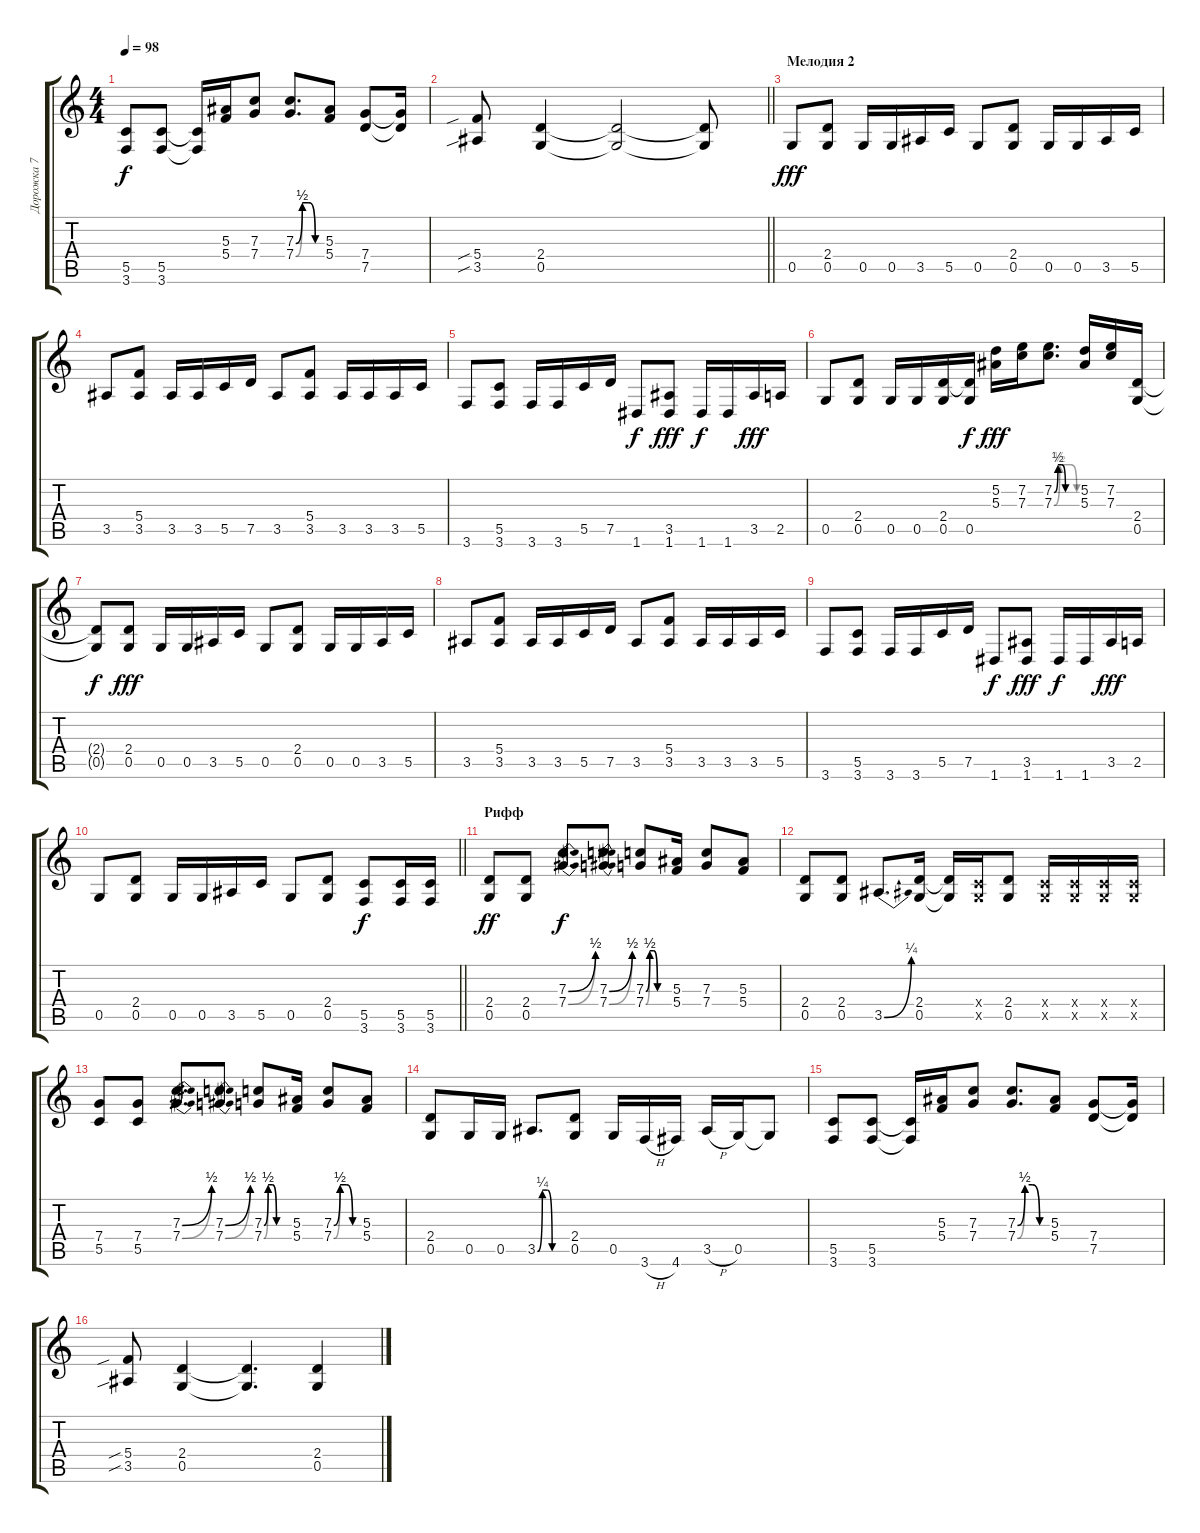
\track ("Дорожка 7" "Дорожка 7") {instrument distortionguitar}
\staff {score tabs}
\tuning (D4 A3 F3 C3 G2 D2) {hide}
\ts (4 4)
\tempo 98
\clef g2
\ks c
(5.5 3.6).8{dy f} (5.5 3.6).8 (5.5{t} 3.6{t}).16 (5.3 5.4).16 (7.3 7.4).8 (7.3{be (custom 0 0 15 2 30 2 45 0 60 0)} 7.4{be (custom 0 0 15 2 30 2 45 0 60 0)}).8{d} (5.3 5.4).8 (7.4 7.5).8 (7.4{t} 7.5{t}).16 |
\barLineRight lightlight
(5.4{sib} 3.5{sib}).8 (2.4 0.5).4 (2.4{t} 0.5{t}).2 (2.4{t} 0.5{t}).8 |
\section ("" "Мелодия 2")
0.5.8{dy fff} (2.4 0.5).8 0.5.16 0.5.16 3.5.16 5.5.16 0.5.8 (2.4 0.5).8 0.5.16 0.5.16 3.5.16 5.5.16 |
3.5.8 (5.4 3.5).8 3.5.16 3.5.16 5.5.16 7.5.16 3.5.8 (5.4 3.5).8 3.5.16 3.5.16 3.5.16 5.5.16 |
3.6.8 (5.5 3.6).8 3.6.16 3.6.16 5.5.16 7.5.16 1.6.8{dy f} (3.5 1.6).8{dy fff} 1.6.16{dy f} 1.6.16 3.5.16{dy fff} 2.5.16 |
0.5.8 (2.4 0.5).8 0.5.16 0.5.16 (2.4 0.5).16 (2.4{t} 0.5).16{dy f} (5.2 5.3).16{dy fff} (7.2 7.3).16 (7.2{be (custom 0 0 10 2 20 2 30 0 60 0)} 7.3{be (custom 0 0 15 2 30 2 45 2 60 0)}).8{d} (5.2 5.3).16 (7.2 7.3).16 (2.4 0.5).16 |
(2.4{t} 0.5{t}).8{dy f} (2.4 0.5).8{dy fff} 0.5.16 0.5.16 3.5.16 5.5.16 0.5.8 (2.4 0.5).8 0.5.16 0.5.16 3.5.16 5.5.16 |
3.5.8 (5.4 3.5).8 3.5.16 3.5.16 5.5.16 7.5.16 3.5.8 (5.4 3.5).8 3.5.16 3.5.16 3.5.16 5.5.16 |
3.6.8 (5.5 3.6).8 3.6.16 3.6.16 5.5.16 7.5.16 1.6.8{dy f} (3.5 1.6).8{dy fff} 1.6.16{dy f} 1.6.16 3.5.16{dy fff} 2.5.16 |
\barLineRight lightlight
0.5.8 (2.4 0.5).8 0.5.16 0.5.16 3.5.16 5.5.16 0.5.8 (2.4 0.5).8 (5.5 3.6).8{dy f} (5.5 3.6).16 (5.5 3.6).16 |
\section ("" "Рифф")
(2.4 0.5).8{dy ff} (2.4 0.5).8 (7.3{be (bend 0 0 60 2)} 7.4{be (bend 0 0 60 2)}).8{d dy f} (7.3{be (bend 0 0 60 2)} 7.4{be (bend 0 0 60 2)}).8 (7.3{be (custom 0 0 10 2 20 2 30 0 60 0)} 7.4{be (custom 0 0 10 2 20 2 30 0 60 0)}).8 (5.3 5.4).16 (7.3 7.4).8 (5.3 5.4).8 |
(2.4 0.5).8 (2.4 0.5).8 3.5{be (bend 0 0 60 1)}.8{d} (2.4 0.5).16 (2.4{t} 0.5{t}).16 (0.4{x} 0.5{x}).16 (2.4 0.5).8 (0.4{x} 0.5{x}).16 (0.4{x} 0.5{x}).16 (0.4{x} 0.5{x}).16 (0.4{x} 0.5{x}).16 |
(7.4 5.5).8 (7.4 5.5).8 (7.3{be (bend 0 0 60 2)} 7.4{be (bend 0 0 60 2)}).8{d} (7.3{be (bend 0 0 60 2)} 7.4{be (bend 0 0 60 2)}).8 (7.3{be (custom 0 0 10 2 20 2 30 0 60 0)} 7.4{be (custom 0 0 10 2 20 2 30 0 60 0)}).8 (5.3 5.4).16 (7.3{be (custom 0 0 15 2 30 2 45 0 60 0)} 7.4{be (custom 0 0 15 2 30 2 45 0 60 0)}).8 (5.3 5.4).8 |
(2.4 0.5).8 0.5.16 0.5.16 3.5{be (custom 0 0 10 1 20 1 30 0 60 0)}.8{d} (2.4 0.5).8 0.5.16 3.6{h}.16 4.6.16 3.5{h}.16 0.5.16 0.5{t}.8 |
(5.5 3.6).8 (5.5 3.6).8 (5.5{t} 3.6{t}).16 (5.3 5.4).16 (7.3 7.4).8 (7.3{be (custom 0 0 15 2 30 2 45 0 60 0)} 7.4{be (custom 0 0 15 2 30 2 45 0 60 0)}).8{d} (5.3 5.4).8 (7.4 7.5).8 (7.4{t} 7.5{t}).16 |
(5.4{sib} 3.5{sib}).8 (2.4 0.5).4 (2.4{t} 0.5{t}).4{d} (2.4 0.5).4
